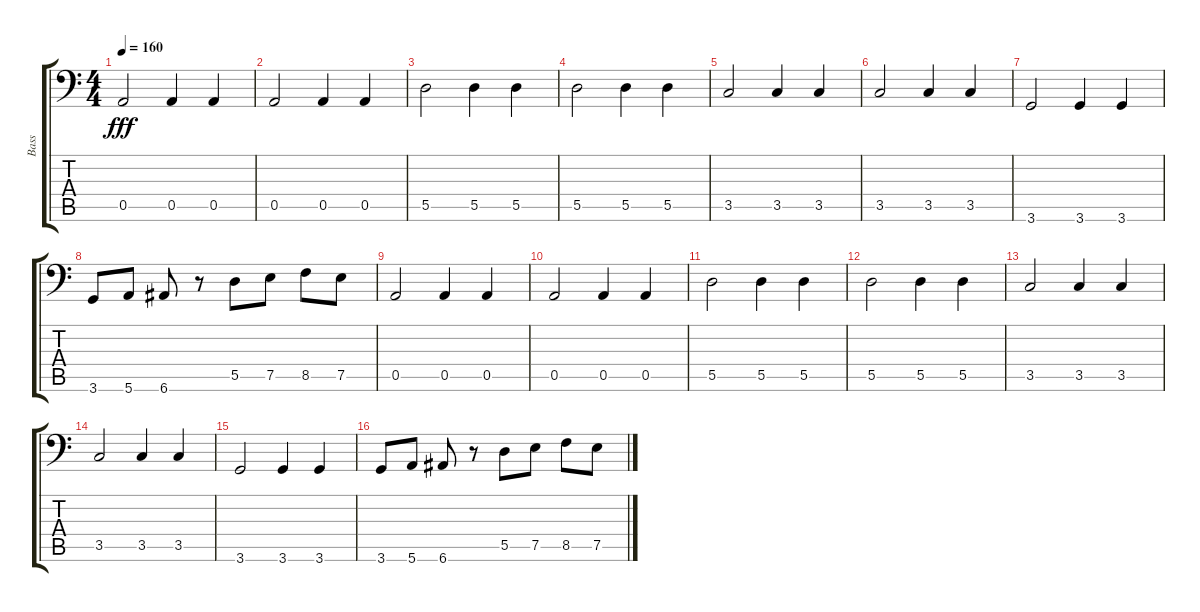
\track ("Bass" "Bass") {instrument electricbassfinger}
\staff {score tabs}
\tuning (E3 B2 G2 D2 A1 E1) {hide}
\ts (4 4)
\tempo 160
\clef f4
\ks c
0.5.2{dy fff} 0.5.4 0.5.4 |
0.5.2 0.5.4 0.5.4 |
5.5.2 5.5.4 5.5.4 |
5.5.2 5.5.4 5.5.4 |
3.5.2 3.5.4 3.5.4 |
3.5.2 3.5.4 3.5.4 |
3.6.2 3.6.4 3.6.4 |
3.6.8 5.6.8 6.6.8 r.8 5.5.8 7.5.8 8.5.8 7.5.8 |
0.5.2 0.5.4 0.5.4 |
0.5.2 0.5.4 0.5.4 |
5.5.2 5.5.4 5.5.4 |
5.5.2 5.5.4 5.5.4 |
3.5.2 3.5.4 3.5.4 |
3.5.2 3.5.4 3.5.4 |
3.6.2 3.6.4 3.6.4 |
3.6.8 5.6.8 6.6.8 r.8 5.5.8 7.5.8 8.5.8 7.5.8
